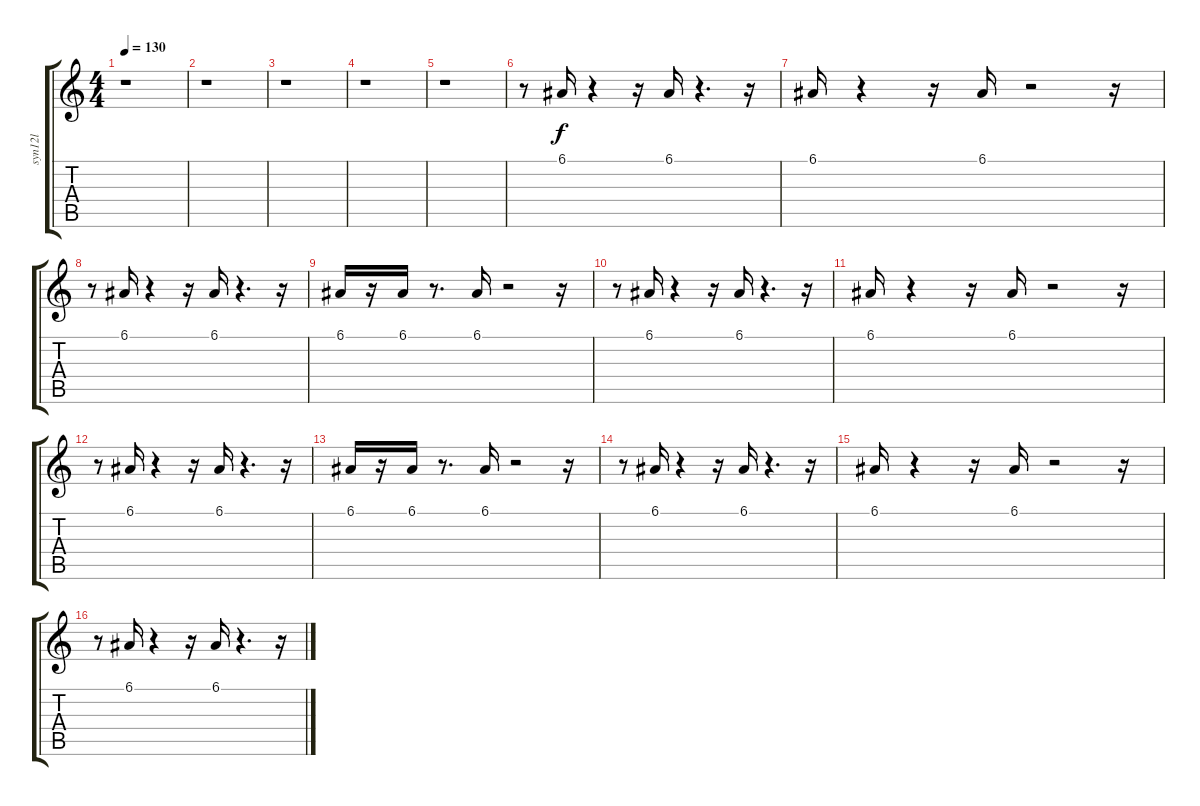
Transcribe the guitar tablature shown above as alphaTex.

\track ("syn12l              " "syn12l    ") {instrument drawbarorgan}
\staff {score tabs}
\tuning (E4 B3 G3 D3 A2 E2) {hide}
\ts (4 4)
\tempo 130
\clef g2
\ks c
r.1{dy f instrument drawbarorgan} |
r.1 |
r.1 |
r.1 |
r.1 |
r.8 6.1.16 r.4 r.16 6.1.16 r.4{d} r.16 |
6.1.16 r.4 r.16 6.1.16 r.2 r.16 |
r.8 6.1.16 r.4 r.16 6.1.16 r.4{d} r.16 |
6.1.16 r.16 6.1.16 r.8{d} 6.1.16 r.2 r.16 |
r.8 6.1.16 r.4 r.16 6.1.16 r.4{d} r.16 |
6.1.16 r.4 r.16 6.1.16 r.2 r.16 |
r.8 6.1.16 r.4 r.16 6.1.16 r.4{d} r.16 |
6.1.16 r.16 6.1.16 r.8{d} 6.1.16 r.2 r.16 |
r.8 6.1.16 r.4 r.16 6.1.16 r.4{d} r.16 |
6.1.16 r.4 r.16 6.1.16 r.2 r.16 |
r.8 6.1.16 r.4 r.16 6.1.16 r.4{d} r.16
